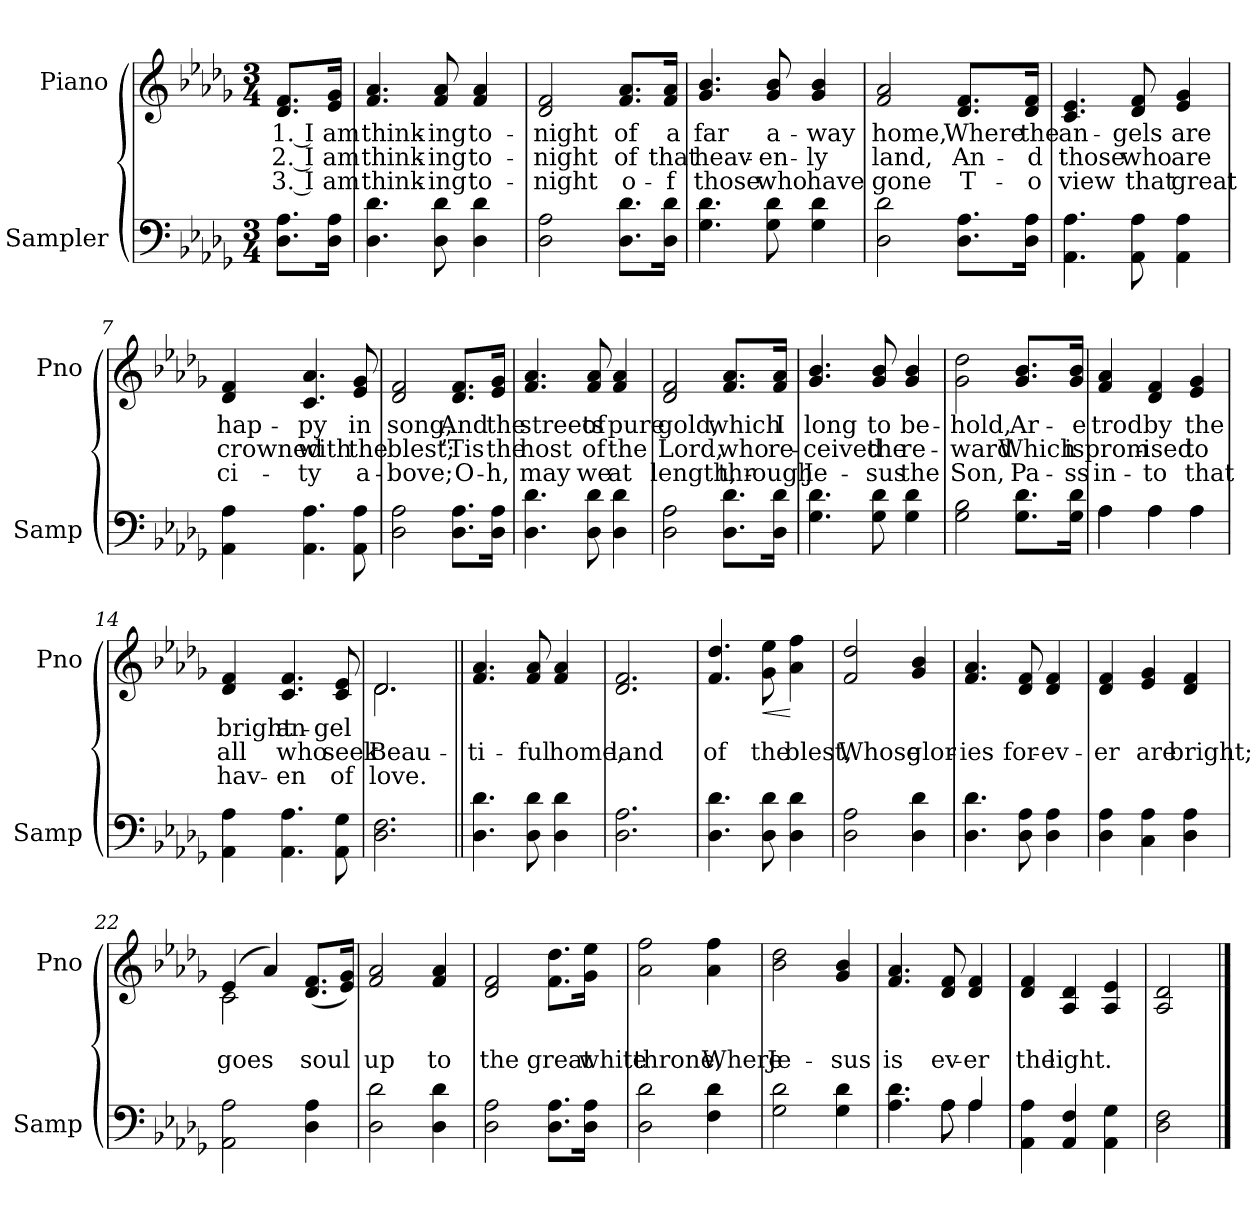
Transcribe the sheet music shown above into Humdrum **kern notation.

**kern	**kern	**text	**text	**text	**dynam
*part2	*part1	*part1	*part1	*part1	*part1
*staff2	*staff1	*staff1	*staff1	*staff1	*staff1
*I"Sampler	*I"Piano	*	*	*	*
*I'Samp	*I'Pno	*	*	*	*
*clefF4	*clefG2	*	*	*	*
*k[b-e-a-d-g-]	*k[b-e-a-d-g-]	*	*	*	*
*D-:	*D-:	*	*	*	*
*M3/4	*M3/4	*	*	*	*
=1	=1	=1	=1	=1	=1
8.D-\ 8.A-\L	8.d-/ 8.f/L	1. I	2. I	3. I	.
16D-\ 16A-\Jk	16e-/ 16g-/Jk	am	am	am	.
=2	=2	=2	=2	=2	=2
4.D- 4.d-	4.f 4.a-	think-	think-	think-	.
8D- 8d-	8f 8a-	-ing	-ing	-ing	.
4D- 4d-	4f 4a-	to-	to-	to-	.
=3	=3	=3	=3	=3	=3
2D- 2A-	2d- 2f	-night	-night	-night	.
8.D-\ 8.d-\L	8.f/ 8.a-/L	of	of	o-	.
16D-\ 16d-\Jk	16f/ 16a-/Jk	a	that	-f	.
=4	=4	=4	=4	=4	=4
4.G- 4.d-	4.g- 4.b-	far	heav-	those	.
8G- 8d-	8g- 8b-	a-	-en-	who	.
4G- 4d-	4g- 4b-	-way	-ly	have	.
=5	=5	=5	=5	=5	=5
2D- 2d-	2f 2a-	home,	land,	gone	.
8.D-\ 8.A-\L	8.d-/ 8.f/L	Where	An-	T-	.
16D-\ 16A-\Jk	16d-/ 16f/Jk	the	-d	-o	.
=6	=6	=6	=6	=6	=6
4.AA- 4.A-	4.c 4.e-	an-	those	view	.
8AA- 8A-	8d- 8f	-gels	who	that	.
4AA- 4A-	4e- 4g-	are	are	great	.
=7	=7	=7	=7	=7	=7
4AA- 4A-	4d- 4f	hap-	crowned	ci-	.
4.AA- 4.A-	4.c 4.a-	-py	with	-ty	.
8AA- 8A-	8e- 8g-	in	the	a-	.
=8	=8	=8	=8	=8	=8
2D- 2A-	2d- 2f	song,	blest;	-bove;	.
8.D-\ 8.A-\L	8.d-/ 8.f/L	And	’Tis	O-	.
16D-\ 16A-\Jk	16e-/ 16g-/Jk	the	the	-h,	.
=9	=9	=9	=9	=9	=9
4.D- 4.d-	4.f 4.a-	streets	host	may	.
8D- 8d-	8f 8a-	of	of	we	.
4D- 4d-	4f 4a-	pure	the	at	.
=10	=10	=10	=10	=10	=10
2D- 2A-	2d- 2f	gold,	Lord,	length,	.
8.D-\ 8.d-\L	8.f/ 8.a-/L	which	who	thr-	.
16D-\ 16d-\Jk	16f/ 16a-/Jk	I	re-	-ough	.
=11	=11	=11	=11	=11	=11
4.G-\ 4.d-\	4.g- 4.b-	long	-ceived	Je-	.
8G-\ 8d-\	8g- 8b-	to	the	-sus	.
4G-\ 4d-\	4g- 4b-	be-	re-	the	.
=12	=12	=12	=12	=12	=12
2G-\ 2B-\	2g- 2dd-	-hold,	-ward	Son,	.
8.G-\ 8.d-\L	8.g-/ 8.b-/L	Ar-	Which	Pa-	.
16G-\ 16d-\Jk	16g-/ 16b-/Jk	-e	is	-ss	.
=13	=13	=13	=13	=13	=13
*^	*	*	*	*	*
4A-\	4A-	4f 4a-	trod	prom-	in-	.
4A-\	4A-	4d- 4f	by	-ised	-to	.
4A-\	4A-	4e- 4g-	the	to	that	.
*v	*v	*	*	*	*	*
=14	=14	=14	=14	=14	=14
4AA- 4A-	4d- 4f	bright	all	hav-	.
4.AA- 4.A-	4.c 4.f	an-	who	-en	.
8AA- 8G-	8c 8e-	-gel	seek	of	.
=15	=15	=15	=15	=15	=15
*	*^	*	*	*	*
2.D- 2.F	2.d-/	2.d-	.	Beau-	love.	.
=16||	=16||	=16||	=16||	=16||	=16||	=16||
!	!LO:TX:t=Refrain	!	!	!	!	!
*	*v	*v	*	*	*	*
4.D- 4.d-	4.f 4.a-	.	-ti-	.	.
8D- 8d-	8f 8a-	.	-ful	.	.
4D- 4d-	4f 4a-	.	home,	.	.
=17	=17	=17	=17	=17	=17
2.D- 2.A-	2.d- 2.f	.	land	.	.
=18	=18	=18	=18	=18	=18
4.D- 4.d-	4.f 4.dd-	.	of	.	.
!	!	!	!	!	!LO:HP:b
8D- 8d-	8g- 8ee-	.	the	.	<
4D- 4d-	4a- 4ff	.	blest,	.	[
=19	=19	=19	=19	=19	=19
2D- 2A-	2f 2dd-	.	Whose	.	.
4D- 4d-	4g- 4b-	.	glor-	.	.
=20	=20	=20	=20	=20	=20
4.D- 4.d-	4.f 4.a-	.	-ies	.	.
8D- 8A-	8d- 8f	.	for-	.	.
4D- 4A-	4d- 4f	.	-ev-	.	.
=21	=21	=21	=21	=21	=21
4D- 4A-	4d- 4f	.	-er	.	.
4C 4A-	4e- 4g-	.	are	.	.
4D- 4A-	4d- 4f	.	bright;	.	.
=22	=22	=22	=22	=22	=22
*	*^	*	*	*	*
2AA- 2A-	(4e-/	2c	.	goes	.	.
.	4a-/)	.	.	.	.	.
4D- 4A-	(8.d-/ 8.f/L	4ryy	.	soul	.	.
.	16e-/ 16g-/Jk)	.	.	.	.	.
*	*v	*v	*	*	*	*
=23	=23	=23	=23	=23	=23
2D- 2d-	2f 2a-	.	up	.	.
4D- 4d-	4f 4a-	.	to	.	.
=24	=24	=24	=24	=24	=24
2D- 2A-	2d- 2f	.	the	.	.
8.D-\ 8.A-\L	8.f\ 8.dd-\L	.	great	.	.
16D-\ 16A-\Jk	16g-\ 16ee-\Jk	.	white	.	.
=25	=25	=25	=25	=25	=25
2D- 2d-	2a- 2ff	.	throne,	.	.
4F 4d-	4a- 4ff	.	Where	.	.
=26	=26	=26	=26	=26	=26
2G- 2d-	2b- 2dd-	.	Je-	.	.
4G- 4d-	4g- 4b-	.	-sus	.	.
=27	=27	=27	=27	=27	=27
*^	*	*	*	*	*
4.A- 4.d-	4.ryy	4.f 4.a-	.	is	.	.
8A-\	8A-	8d- 8f	.	ev-	.	.
4A-/	4A-	4d- 4f	.	-er	.	.
*v	*v	*	*	*	*	*
=28	=28	=28	=28	=28	=28
4AA- 4A-	4d- 4f	.	the	.	.
4AA- 4F	4A- 4d-	.	light.	.	.
4AA- 4G-	4A- 4e-	.	.	.	.
=29	=29	=29	=29	=29	=29
2D- 2F	2A- 2d-	.	.	.	.
==	==	==	==	==	==
*-	*-	*-	*-	*-	*-
